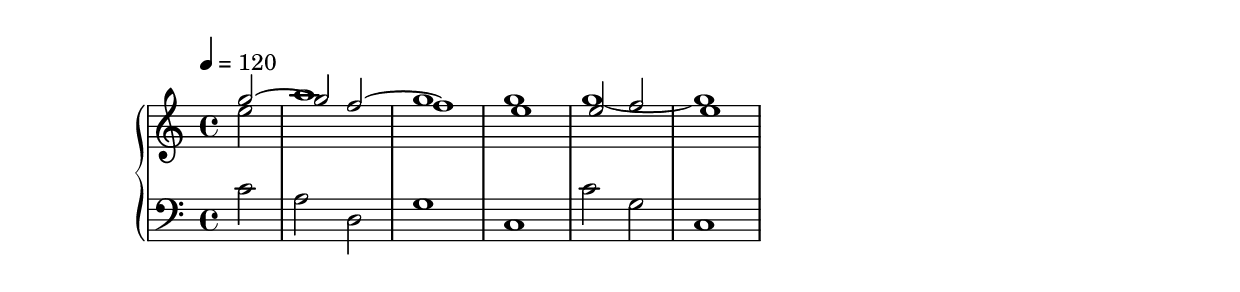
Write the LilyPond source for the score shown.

\version "2.13.0"

sop = \relative g'' {
  \partial 2 g2~ g f~ f1 e e2 f e1
}

alto = \relative g'' {
  \partial 2 e2 a1 g g g~ g
}

bass = \relative c' {
  \partial 2 c2 a d, g1 c, c'2 g c,1
}

\score {
  \new PianoStaff <<
    \new Staff <<
      \clef treble
      \tempo 4=120
      \set Staff.printPartCombineTexts = ##f
      \partcombine
      << \sop >>
      << \alto >>
    >>
    \new Staff <<
      \clef bass
      << \bass >>
    >>
  >>
  \layout { }
  \midi { }
}
